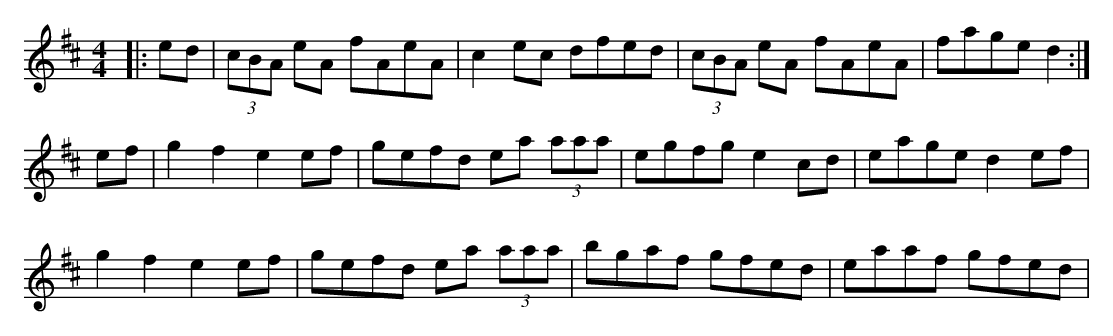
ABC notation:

X:1
M:4/4
K:Amix
|:ed|(3cBA eA fAeA|c2ec dfed|(3cBA eA fAeA|fage d2:|
ef|g2 f2 e2 ef|gefd ea (3aaa|egfg e2cd|eage d2 ef|
g2 f2 e2 ef|gefd ea (3aaa|bgaf gfed|eaaf gfed|
